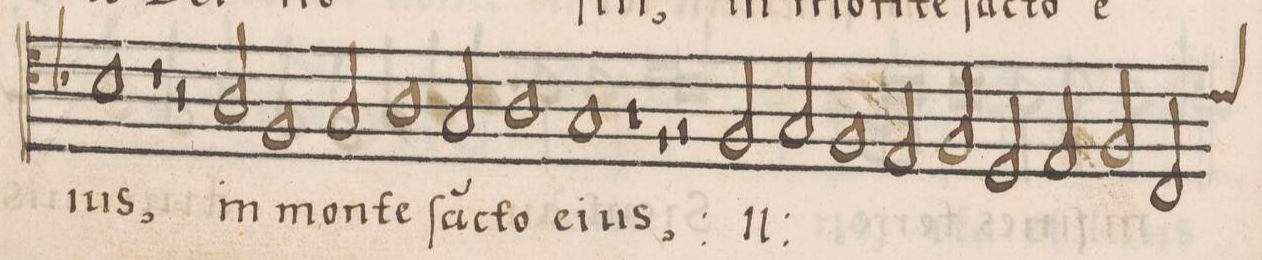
**kern	**text
*I"ALTVS	*
*clefC4	*
*k[b-]	*
*met(C)	*
*M2/1	*
1B-\	-ius,
=78-	=78-
1r	.
2r	.
2A/	in
=79-	=79-
1F/	mon-
2G/	-te
1A\	ſa(n)-
=80-	=80-
2G/	-cto
1A\	e-
=81-	=81-
1G/	-ius,
1r	.
=82-	=82-
1r	.
2r	.
*	*ij
2F/	in
=83-	=83-
2G/	mon-
1F/	.
2E/	-te
=84-	=84-
2F/	ſa(n)-
2D/	-cto
2E/	e-
2F/	.
=85-	=85-
*custos:c	*
2C/	-ius
*	*Xij
*-	*-
